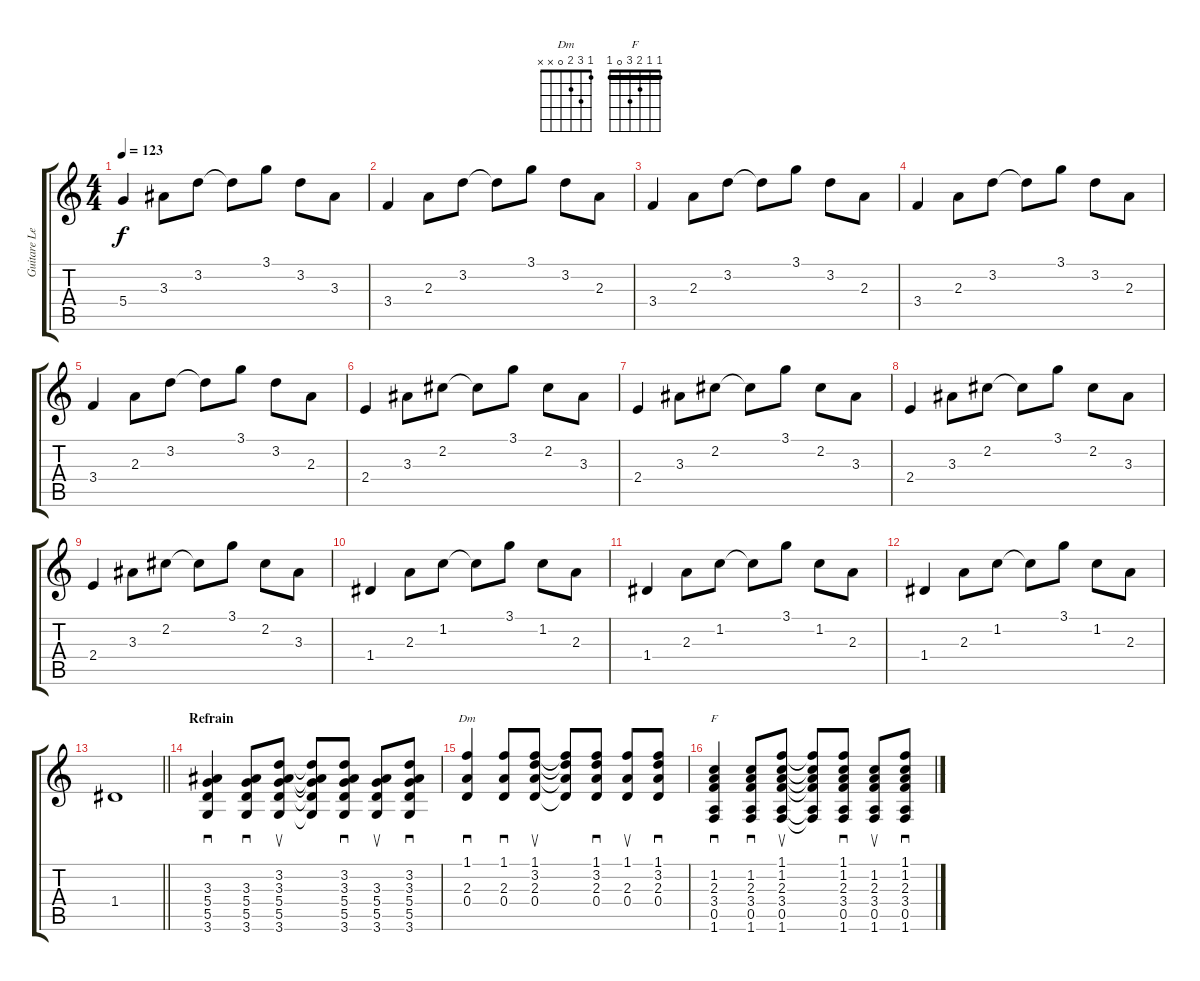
\track ("Guitare Lead" "Guitare Le") {instrument electricguitarclean}
\staff {score tabs}
\tuning (E4 B3 G3 D3 A2 E2) {hide}
\chord ("Dm" 1 3 2 0 x x)
\chord ("F" 1 1 2 3 0 1) {barre 1}
\ts (4 4)
\tempo 123
\clef g2
\ks c
5.4.4{dy f} 3.3.8 3.2.8 3.2{t}.8 3.1.8 3.2.8 3.3.8 |
3.4.4 2.3.8 3.2.8 3.2{t}.8 3.1.8 3.2.8 2.3.8 |
3.4.4 2.3.8 3.2.8 3.2{t}.8 3.1.8 3.2.8 2.3.8 |
3.4.4 2.3.8 3.2.8 3.2{t}.8 3.1.8 3.2.8 2.3.8 |
3.4.4 2.3.8 3.2.8 3.2{t}.8 3.1.8 3.2.8 2.3.8 |
2.4.4 3.3.8 2.2.8 2.2{t}.8 3.1.8 2.2.8 3.3.8 |
2.4.4 3.3.8 2.2.8 2.2{t}.8 3.1.8 2.2.8 3.3.8 |
2.4.4 3.3.8 2.2.8 2.2{t}.8 3.1.8 2.2.8 3.3.8 |
2.4.4 3.3.8 2.2.8 2.2{t}.8 3.1.8 2.2.8 3.3.8 |
1.4.4 2.3.8 1.2.8 1.2{t}.8 3.1.8 1.2.8 2.3.8 |
1.4.4 2.3.8 1.2.8 1.2{t}.8 3.1.8 1.2.8 2.3.8 |
1.4.4 2.3.8 1.2.8 1.2{t}.8 3.1.8 1.2.8 2.3.8 |
\barLineRight lightlight
1.4.1 |
\section ("" "Refrain")
(3.3 5.4 5.5 3.6).4{sd} (3.3 5.4 5.5 3.6).8{sd} (3.2 3.3 5.4 5.5 3.6).8{su} (3.2{t} 3.3{t} 5.4{t} 5.5{t} 3.6{t}).8 (3.2 3.3 5.4 5.5 3.6).8{sd} (3.3 5.4 5.5 3.6).8{su} (3.2 3.3 5.4 5.5 3.6).8{sd} |
(1.1 2.3 0.4).4{sd ch "Dm"} (1.1 2.3 0.4).8{sd} (1.1 3.2 2.3 0.4).8{su} (1.1{t} 3.2{t} 2.3{t} 0.4{t}).8 (1.1 3.2 2.3 0.4).8{sd} (1.1 2.3 0.4).8{su} (1.1 3.2 2.3 0.4).8{sd} |
(1.2 2.3 3.4 0.5 1.6).4{sd ch "F"} (1.2 2.3 3.4 0.5 1.6).8{sd} (1.1 1.2 2.3 3.4 0.5 1.6).8{su} (1.1{t} 1.2{t} 2.3{t} 3.4{t} 0.5{t} 1.6{t}).8 (1.1 1.2 2.3 3.4 0.5 1.6).8{sd} (1.2 2.3 3.4 0.5 1.6).8{su} (1.1 1.2 2.3 3.4 0.5 1.6).8{sd}
